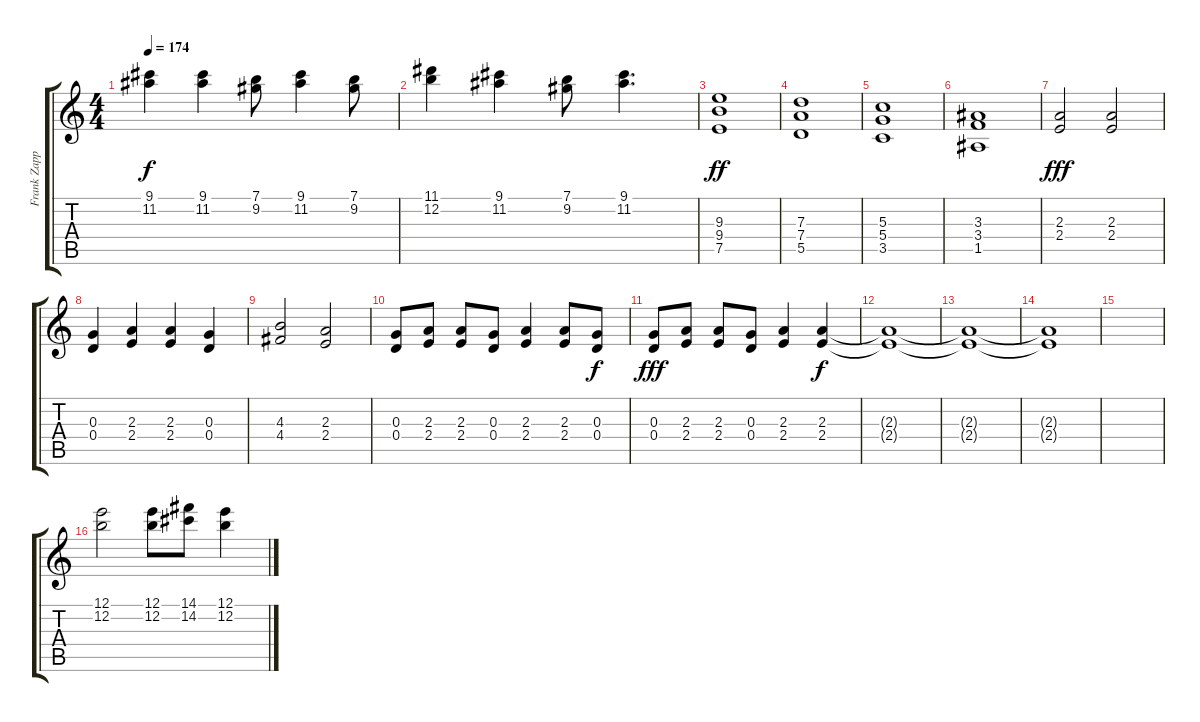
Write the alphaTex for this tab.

\track ("Frank Zappa" "Frank Zapp") {instrument overdrivenguitar}
\staff {score tabs}
\tuning (E4 B3 G3 D3 A2 E2) {hide}
\ts (4 4)
\tempo 174
\clef g2
\ks c
(9.1 11.2).4{dy f} (9.1 11.2).4 (7.1 9.2).8 (9.1 11.2).4 (7.1 9.2).8 |
(11.1 12.2).4 (9.1 11.2).4 (7.1 9.2).8 (9.1 11.2).4{d} |
(9.3 9.4 7.5).1{dy ff} |
(7.3 7.4 5.5).1 |
(5.3 5.4 3.5).1 |
(3.3 3.4 1.5).1 |
(2.3 2.4).2{dy fff} (2.3 2.4).2 |
(0.3 0.4).4 (2.3 2.4).4 (2.3 2.4).4 (0.3 0.4).4 |
(4.3 4.4).2 (2.3 2.4).2 |
(0.3 0.4).8 (2.3 2.4).8 (2.3 2.4).8 (0.3 0.4).8 (2.3 2.4).4 (2.3 2.4).8 (0.3 0.4).8{dy f} |
(0.3 0.4).8{dy fff} (2.3 2.4).8 (2.3 2.4).8 (0.3 0.4).8 (2.3 2.4).4 (2.3 2.4).4{dy f} |
(2.3{t} 2.4{t}).1 |
(2.3{t} 2.4{t}).1 |
(2.3{t} 2.4{t}).1 |
|
(12.1 12.2).2 (12.1 12.2).8 (14.1 14.2).8 (12.1 12.2).4
